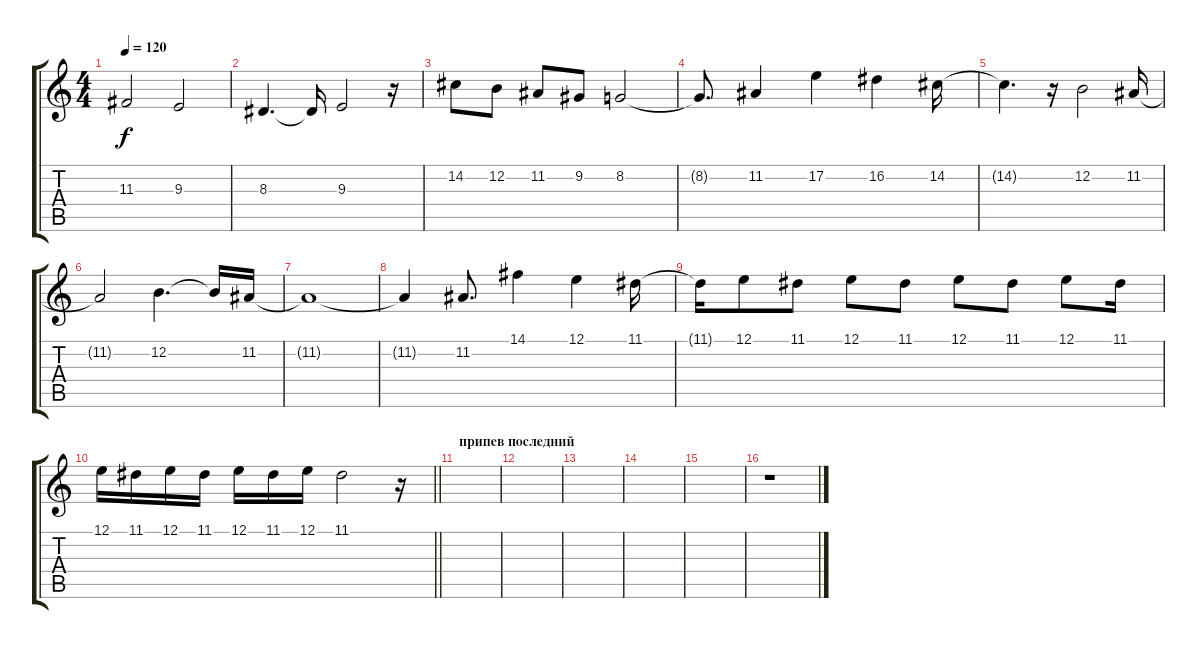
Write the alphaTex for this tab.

\track "" {instrument violin}
\staff {score tabs}
\tuning (E4 B3 G3 D3 A2 E2) {hide}
\ts (4 4)
\tempo 120
\clef g2
\ks c
11.3{t}.2{dy f} 9.3.2 |
8.3.4{d} 8.3{t}.16 9.3.2 r.16 |
14.2.8 12.2.8 11.2.8 9.2.8 8.2.2 |
8.2{t}.8{d} 11.2.4 17.2.4 16.2.4 14.2.16 |
14.2{t}.4{d} r.16 12.2.2 11.2.16 |
11.2{t}.2 12.2.4{d} 12.2{t}.16 11.2.16 |
11.2{t}.1 |
11.2{t}.4 11.2.8{d} 14.1.4 12.1.4 11.1.16 |
11.1{t}.16 12.1.8 11.1.8 12.1.8 11.1.8 12.1.8 11.1.8 12.1.8 11.1.16 |
\barLineRight lightlight
12.1.16 11.1.16 12.1.16 11.1.16 12.1.16 11.1.16 12.1.16 11.1.2 r.16 |
\section ("" "припев последний")
|
|
|
|
|
r.1
